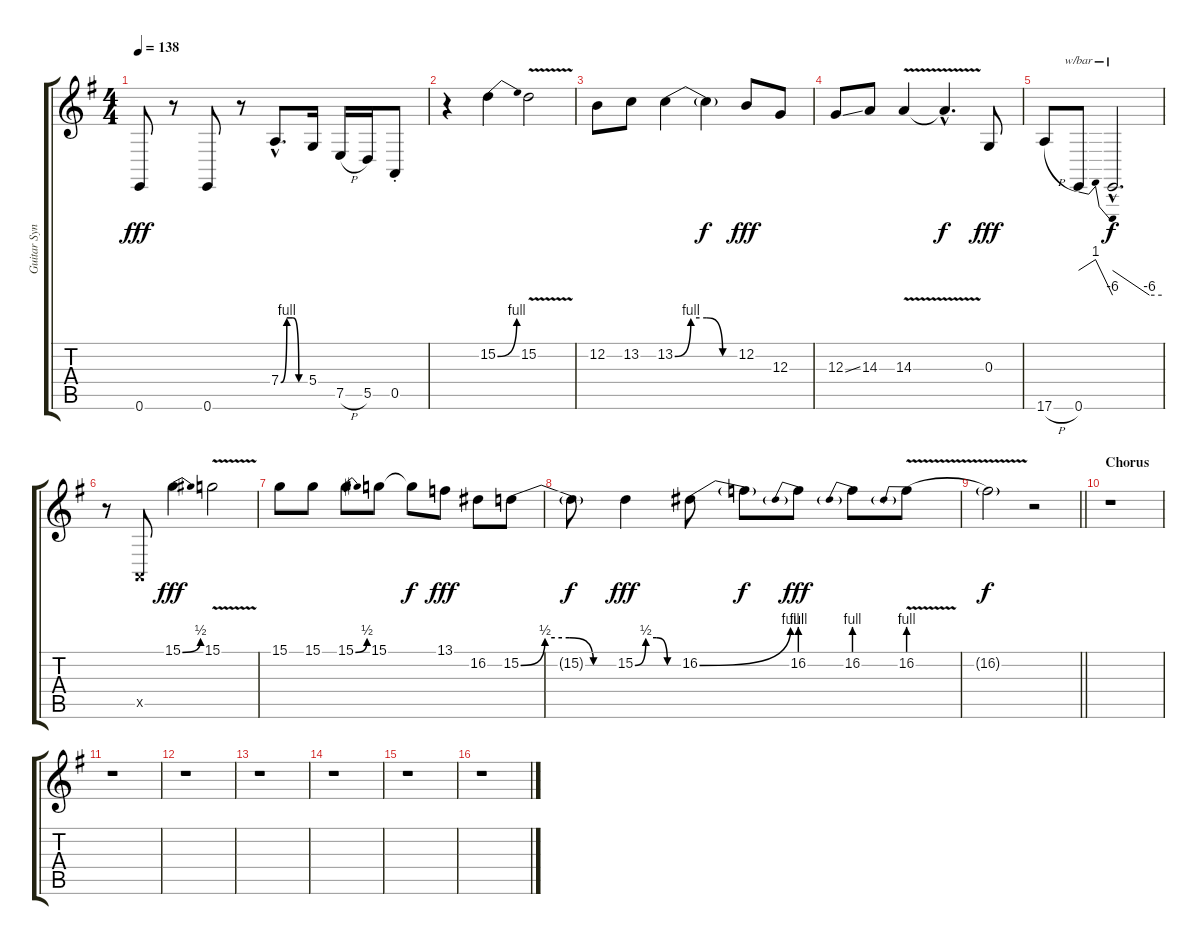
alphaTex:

\track ("Guitar Synth" "Guitar Syn") {instrument lead5charang}
\staff {score tabs}
\tuning (E4 B3 G3 D3 A2 E2) {hide}
\ts (4 4)
\tempo 138
\clef g2
\ks g
0.6.8{dy fff} r.8 0.6.8 r.8 7.4{be (custom 0 0 15 4 30 4 45 0 60 0) hac}.8{d} 5.4.16 7.5{h}.16 5.5.16 0.5{st}.8 |
r.4 15.2{be (bend 0 0 60 4)}.4 15.2{v}.2 |
12.2.8 13.2.8 13.2{be (custom 0 0 15 4 30 4 45 0 60 0)}.4 13.2{t}.4{dy f} 12.2.8{dy fff} 12.3.8 |
12.3{ss}.8 14.3.8 14.3{v}.4 14.3{hac t}.4{d dy f} 0.3.8{dy fff} |
17.6{h}.8 0.6.8{tbe (dip default 0 0 10 4 60 -24)} 0.6{hac t}.2{d tbe (custom default 0 0 45 -24 60 -24) dy f} |
r.8 0.5{x}.8 15.1{be (bend 0 0 60 2)}.4{dy fff} 15.1{v}.2 |
15.1.8 15.1.8 15.1{be (bend 0 0 60 2)}.8 15.1.8 15.1{t}.8{dy f} 13.1.8{dy fff} 16.2.8 15.2{be (custom 0 0 15 2 30 2 45 0 60 0)}.8 |
15.2{t}.8{dy f} 15.2{be (custom 0 0 15 2 30 2 45 0 60 0)}.4{dy fff} 16.2{be (bend 0 0 60 4)}.8 16.2{t}.8{dy f} 16.2{be (prebend 0 4 60 4)}.8{dy fff} 16.2{be (prebend 0 4 60 4)}.8 16.2{be (prebend 0 4 60 4) v}.8 |
\barLineRight lightlight
16.2{t}.2{dy f} r.2 |
\section ("" "Chorus")
r.1 |
r.1 |
r.1 |
r.1 |
r.1 |
r.1 |
r.1
